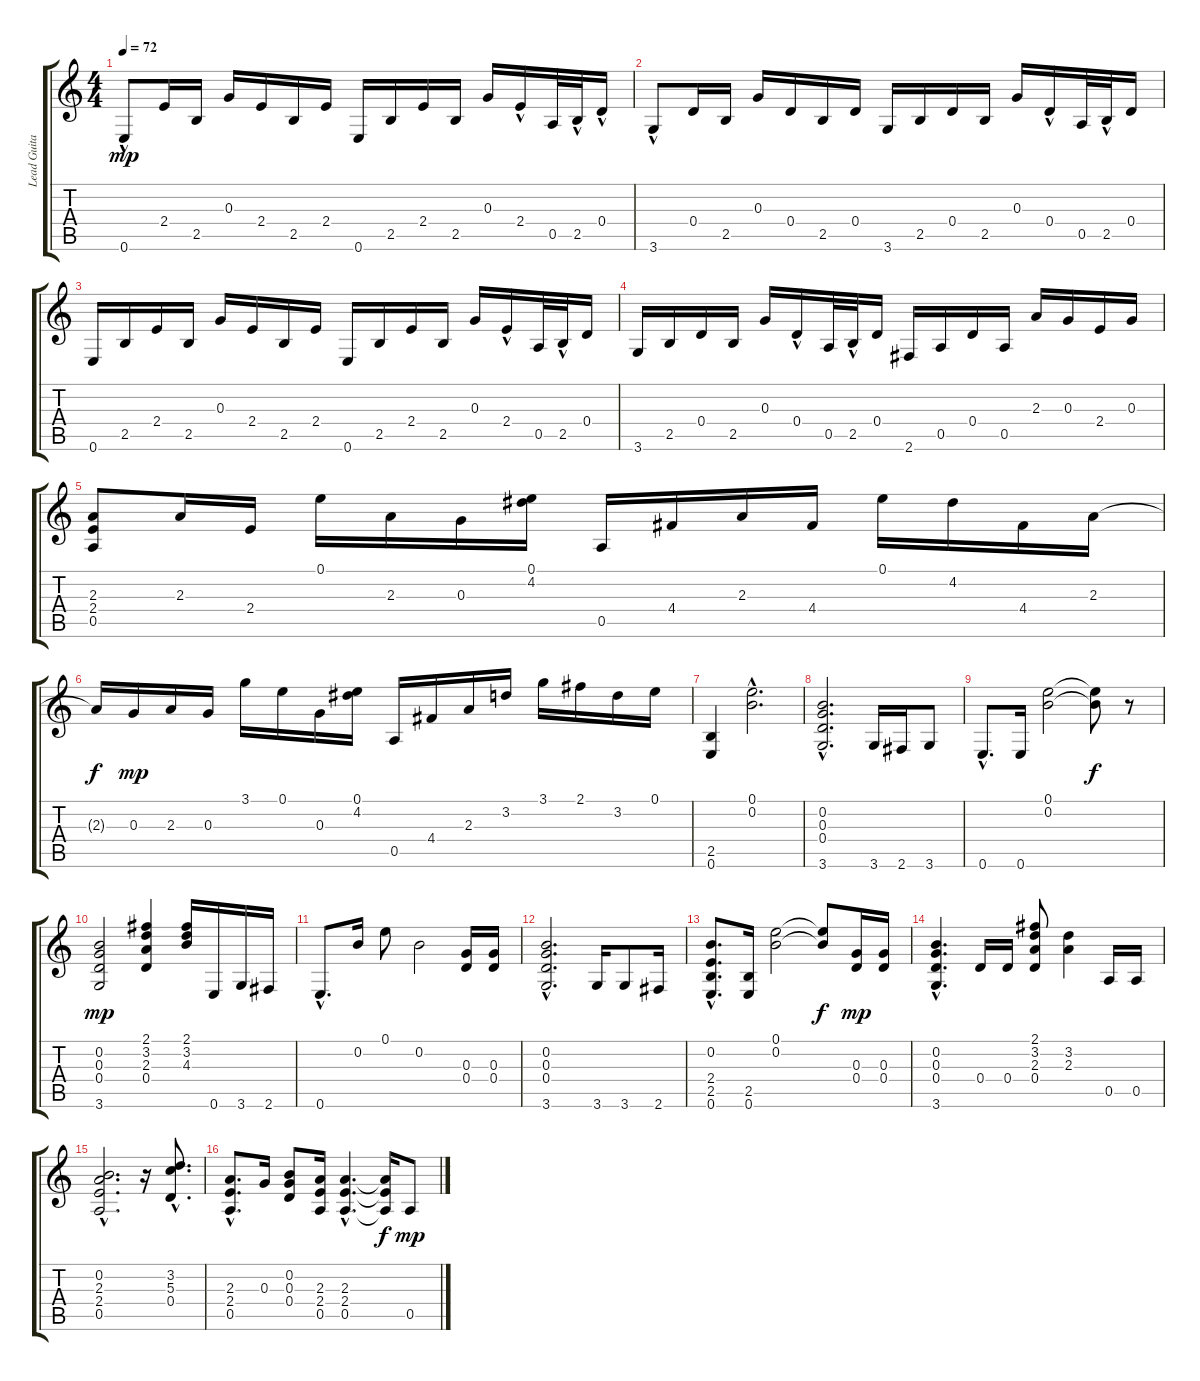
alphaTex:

\track ("Lead Guitar: Slash" "Lead Guita") {instrument distortionguitar}
\staff {score tabs}
\tuning (E4 B3 G3 D3 A2 E2) {hide}
\ts (4 4)
\tempo 72
\clef g2
\ks c
0.6{hac}.8{dy mp instrument acousticguitarsteel} 2.4.16{instrument acousticguitarsteel} 2.5.16{instrument acousticguitarsteel} 0.3.16{instrument acousticguitarsteel} 2.4.16{instrument acousticguitarsteel} 2.5.16{instrument acousticguitarsteel} 2.4.16{instrument acousticguitarsteel} 0.6.16{instrument acousticguitarsteel} 2.5.16{instrument acousticguitarsteel} 2.4.16{instrument acousticguitarsteel} 2.5.16{instrument acousticguitarsteel} 0.3.16{instrument acousticguitarsteel} 2.4{hac}.16{instrument acousticguitarsteel} 0.5.32{instrument acousticguitarsteel} 2.5{hac}.32{instrument acousticguitarsteel} 0.4{hac}.16{instrument acousticguitarsteel} |
3.6{hac}.8{instrument acousticguitarsteel} 0.4.16{instrument acousticguitarsteel} 2.5.16{instrument acousticguitarsteel} 0.3.16{instrument acousticguitarsteel} 0.4.16{instrument acousticguitarsteel} 2.5.16{instrument acousticguitarsteel} 0.4.16{instrument acousticguitarsteel} 3.6.16{instrument acousticguitarsteel} 2.5.16{instrument acousticguitarsteel} 0.4.16{instrument acousticguitarsteel} 2.5.16{instrument acousticguitarsteel} 0.3.16{instrument acousticguitarsteel} 0.4{hac}.16{instrument acousticguitarsteel} 0.5.32{instrument acousticguitarsteel} 2.5{hac}.32{instrument acousticguitarsteel} 0.4.16{instrument acousticguitarsteel} |
0.6.16{instrument acousticguitarsteel} 2.5.16{instrument acousticguitarsteel} 2.4.16{instrument acousticguitarsteel} 2.5.16{instrument acousticguitarsteel} 0.3.16{instrument acousticguitarsteel} 2.4.16{instrument acousticguitarsteel} 2.5.16{instrument acousticguitarsteel} 2.4.16{instrument acousticguitarsteel} 0.6.16{instrument acousticguitarsteel} 2.5.16{instrument acousticguitarsteel} 2.4.16{instrument acousticguitarsteel} 2.5.16{instrument acousticguitarsteel} 0.3.16{instrument acousticguitarsteel} 2.4{hac}.16{instrument acousticguitarsteel} 0.5.32{instrument acousticguitarsteel} 2.5{hac}.32{instrument acousticguitarsteel} 0.4.16{instrument acousticguitarsteel} |
3.6.16{instrument acousticguitarsteel} 2.5.16{instrument acousticguitarsteel} 0.4.16{instrument acousticguitarsteel} 2.5.16{instrument acousticguitarsteel} 0.3.16{instrument acousticguitarsteel} 0.4{hac}.16{instrument acousticguitarsteel} 0.5.32{instrument acousticguitarsteel} 2.5{hac}.32{instrument acousticguitarsteel} 0.4.16{instrument acousticguitarsteel} 2.6.16{instrument acousticguitarsteel} 0.5.16{instrument acousticguitarsteel} 0.4.16{instrument acousticguitarsteel} 0.5.16{instrument acousticguitarsteel} 2.3.16{instrument acousticguitarsteel} 0.3.16{instrument acousticguitarsteel} 2.4.16{instrument acousticguitarsteel} 0.3.16{instrument acousticguitarsteel} |
(2.3 2.4 0.5).8{instrument distortionguitar} 2.3.16 2.4.16 0.1.16 2.3.16 0.3.16 (0.1 4.2).16 0.5.16 4.4.16 2.3.16 4.4.16 0.1.16 4.2.16 4.4.16 2.3.16 |
2.3{t}.16{dy f} 0.3.16{dy mp} 2.3.16 0.3.16 3.1.16 0.1.16 0.3.16 (0.1 4.2).16 0.5.16 4.4.16 2.3.16 3.2.16 3.1.16 2.1.16 3.2.16 0.1.16 |
(2.5 0.6).4 (0.1{hac} 0.2{hac}).2{d} |
(0.2{hac} 0.3{hac} 0.4{hac} 3.6{hac}).2{d} 3.6.16 2.6.16 3.6.8 |
0.6{hac}.8{d} 0.6.16 (0.1 0.2).2 (0.1{t} 0.2{t}).8{dy f} r.8 |
(0.2 0.3 0.4 3.6).2{dy mp} (2.1 3.2 2.3 0.4).4 (2.1 3.2 4.3).16 0.6.16 3.6.16 2.6.16 |
0.6{hac}.8{d} 0.2.16 0.1.8 0.2.2 (0.3 0.4).16 (0.3 0.4).16 |
(0.2{hac} 0.3{hac} 0.4{hac} 3.6{hac}).2{d} 3.6.16 3.6.8 2.6.16 |
(0.2{hac} 2.4{hac} 2.5{hac} 0.6{hac}).8{d} (2.5 0.6).16 (0.1 0.2).2 (0.1{t} 0.2{t}).8{dy f} (0.3 0.4).16{dy mp} (0.3 0.4).16 |
(0.2{hac} 0.3{hac} 0.4{hac} 3.6{hac}).4{d} 0.4.16 0.4.16 (2.1 3.2 2.3 0.4).8 (3.2 2.3).4 0.5.16 0.5.16 |
(0.2{hac} 2.3{hac} 2.4{hac} 0.5{hac}).2{d} r.16 (3.2{hac} 5.3{hac} 0.4{hac}).8{d} |
(2.3{hac} 2.4{hac} 0.5{hac}).8{d} 0.3.16 (0.2 0.3 0.4).8 (2.3 2.4 0.5).16 (2.3{hac} 2.4{hac} 0.5{hac}).4{d} (2.3{t} 2.4{t} 0.5{t}).16{dy f} 0.5.8{dy mp}
